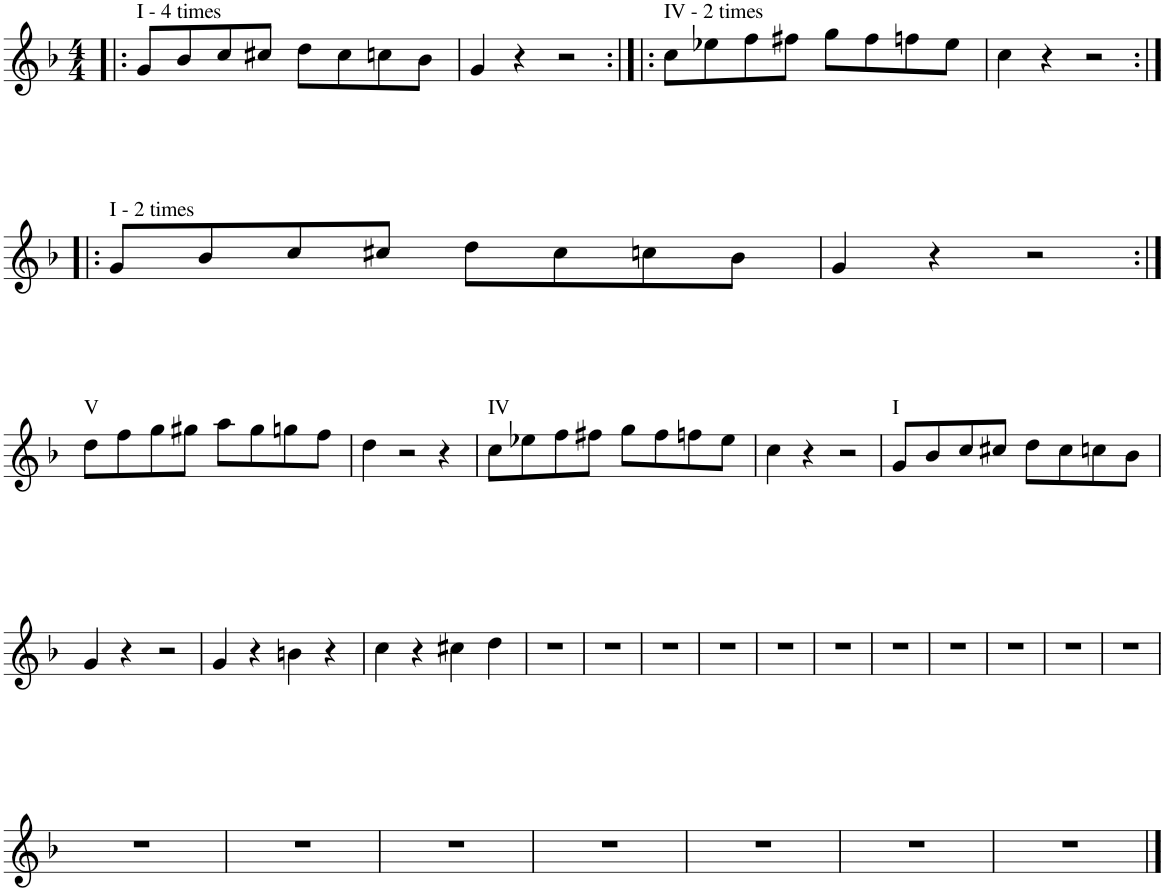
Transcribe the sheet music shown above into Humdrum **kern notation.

**kern
*part1
*staff1
*I"Piano
*I'Pno.
*clefG2
*k[b-]
*M4/4
=1!|:
!LO:TX:a:t=I - 4 times
8g/L
8b-/
8cc/
8cc#X/J
8dd\L
8cc#\
8ccn\
8b-\J
=2
4g/
4r
2r
=3:|!|:
!LO:TX:a:t=IV - 2 times
8cc\L
8ee-X\
8ff\
8ff#X\J
8gg\L
8ff#\
8ffn\
8ee-\J
=4
4cc\
4r
2r
!!LO:LB:g=z
=5:|!|:
!LO:TX:a:t=I - 2 times
8g/L
8b-/
8cc/
8cc#X/J
8dd\L
8cc#\
8ccn\
8b-\J
=6
4g/
4r
2r
!!LO:LB:g=z
=7:|!
!LO:TX:a:t=V
8dd\L
8ff\
8gg\
8gg#X\J
8aa\L
8gg#\
8ggn\
8ff\J
=8
4dd\
2r
4r
=9
!LO:TX:a:t=IV
8cc\L
8ee-X\
8ff\
8ff#X\J
8gg\L
8ff#\
8ffn\
8ee-\J
=10
4cc\
4r
2r
=11
!LO:TX:a:t=I
8g/L
8b-/
8cc/
8cc#X/J
8dd\L
8cc#\
8ccn\
8b-\J
!!LO:LB:g=z
=12
4g/
4r
2r
=13
4g/
4r
4bn\
4r
=14
4cc\
4r
4cc#X\
4dd\
=15
1r
=16
1r
=17
1r
=18
1r
=19
1r
=20
1r
=21
1r
=22
1r
=23
1r
=24
1r
=25
1r
!!LO:LB:g=z
=26
1r
=27
1r
=28
1r
=29
1r
=30
1r
=31
1r
=32
1r
==
*-
